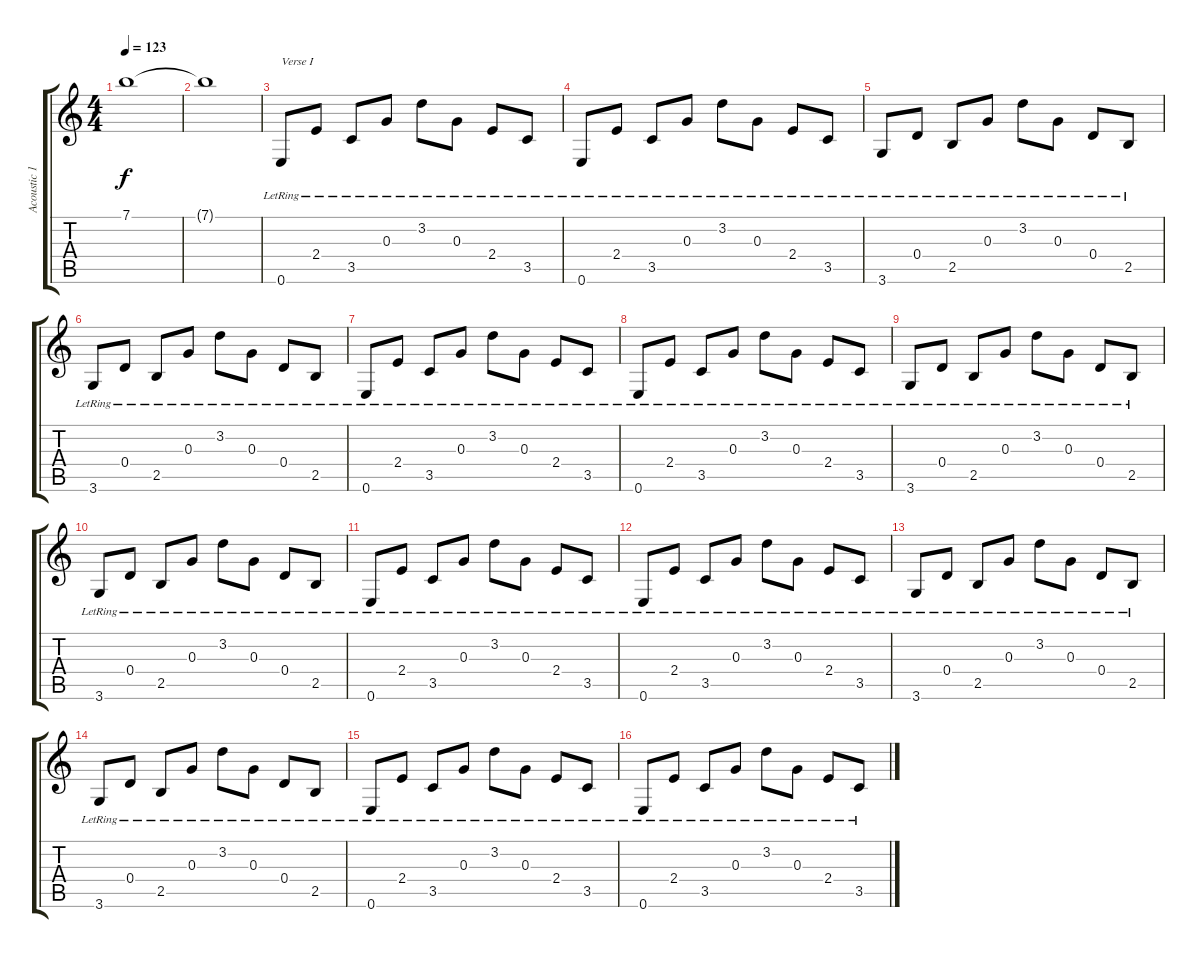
\track ("Acoustic 1" "Acoustic 1") {instrument acousticguitarsteel}
\staff {score tabs}
\tuning (E4 B3 G3 D3 A2 E2) {hide}
\ts (4 4)
\tempo 123
\clef g2
\ks c
7.1.1{dy f} |
7.1{t}.1 |
0.6{lr}.8{txt "Verse I"} 2.4{lr}.8 3.5{lr}.8 0.3{lr}.8 3.2{lr}.8 0.3{lr}.8 2.4{lr}.8 3.5{lr}.8 |
0.6{lr}.8 2.4{lr}.8 3.5{lr}.8 0.3{lr}.8 3.2{lr}.8 0.3{lr}.8 2.4{lr}.8 3.5{lr}.8 |
3.6{lr}.8 0.4{lr}.8 2.5{lr}.8 0.3{lr}.8 3.2{lr}.8 0.3{lr}.8 0.4{lr}.8 2.5{lr}.8 |
3.6{lr}.8 0.4{lr}.8 2.5{lr}.8 0.3{lr}.8 3.2{lr}.8 0.3{lr}.8 0.4{lr}.8 2.5{lr}.8 |
0.6{lr}.8 2.4{lr}.8 3.5{lr}.8 0.3{lr}.8 3.2{lr}.8 0.3{lr}.8 2.4{lr}.8 3.5{lr}.8 |
0.6{lr}.8 2.4{lr}.8 3.5{lr}.8 0.3{lr}.8 3.2{lr}.8 0.3{lr}.8 2.4{lr}.8 3.5{lr}.8 |
3.6{lr}.8 0.4{lr}.8 2.5{lr}.8 0.3{lr}.8 3.2{lr}.8 0.3{lr}.8 0.4{lr}.8 2.5{lr}.8 |
3.6{lr}.8 0.4{lr}.8 2.5{lr}.8 0.3{lr}.8 3.2{lr}.8 0.3{lr}.8 0.4{lr}.8 2.5{lr}.8 |
0.6{lr}.8 2.4{lr}.8 3.5{lr}.8 0.3{lr}.8 3.2{lr}.8 0.3{lr}.8 2.4{lr}.8 3.5{lr}.8 |
0.6{lr}.8 2.4{lr}.8 3.5{lr}.8 0.3{lr}.8 3.2{lr}.8 0.3{lr}.8 2.4{lr}.8 3.5{lr}.8 |
3.6{lr}.8 0.4{lr}.8 2.5{lr}.8 0.3{lr}.8 3.2{lr}.8 0.3{lr}.8 0.4{lr}.8 2.5{lr}.8 |
3.6{lr}.8 0.4{lr}.8 2.5{lr}.8 0.3{lr}.8 3.2{lr}.8 0.3{lr}.8 0.4{lr}.8 2.5{lr}.8 |
0.6{lr}.8 2.4{lr}.8 3.5{lr}.8 0.3{lr}.8 3.2{lr}.8 0.3{lr}.8 2.4{lr}.8 3.5{lr}.8 |
0.6{lr}.8 2.4{lr}.8 3.5{lr}.8 0.3{lr}.8 3.2{lr}.8 0.3{lr}.8 2.4{lr}.8 3.5{lr}.8
